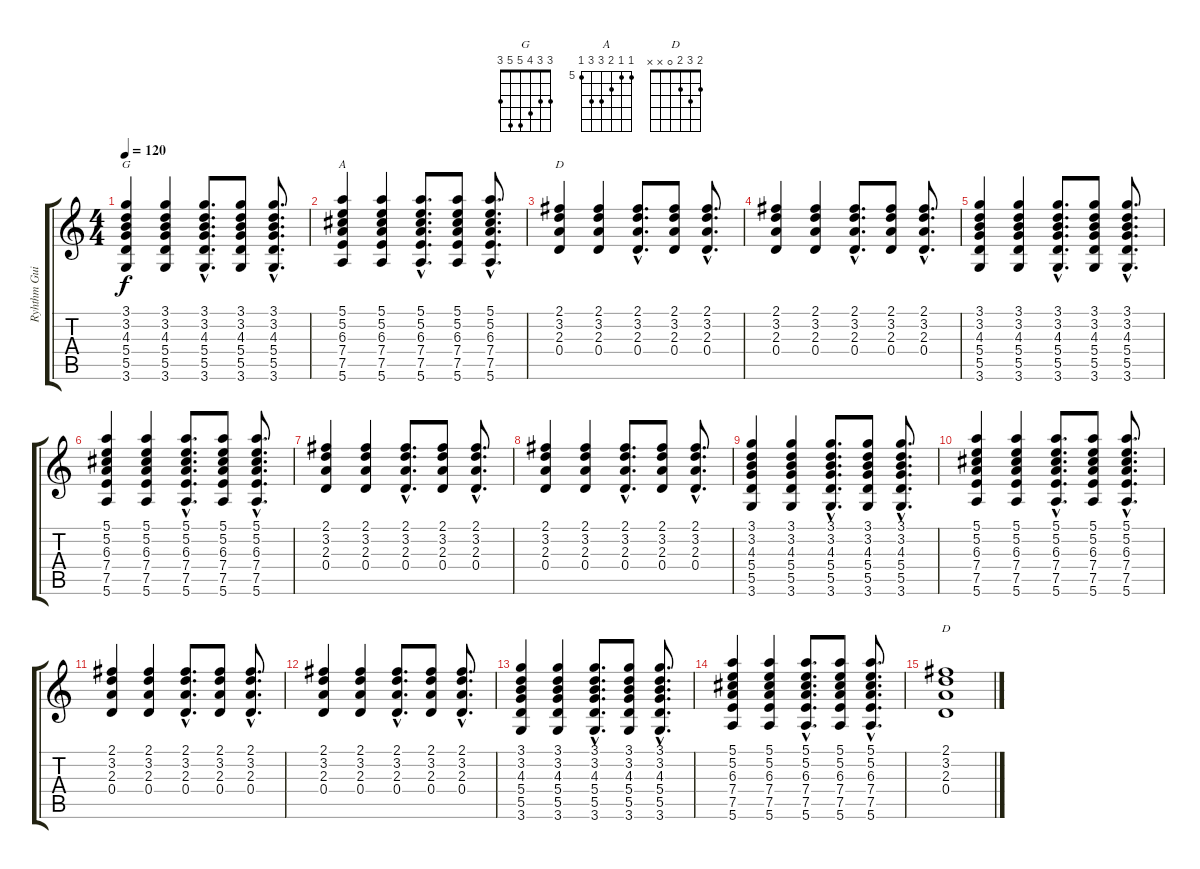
\track ("Ryhthm Guitar" "Ryhthm Gui") {instrument acousticguitarnylon}
\staff {score tabs}
\tuning (E4 B3 G3 D3 A2 E2) {hide}
\chord ("G" 3 3 4 5 5 3)
\chord ("A" 5 5 6 7 7 5) {firstfret 5}
\chord ("D" 2 3 2 x x x)
\chord ("D" 2 3 2 0 x x)
\ts (4 4)
\tempo 120
\clef g2
\ks c
(3.1 3.2 4.3 5.4 5.5 3.6).4{ch "G" dy f} (3.1 3.2 4.3 5.4 5.5 3.6).4 (3.1{hac} 3.2{hac} 4.3{hac} 5.4{hac} 5.5{hac} 3.6{hac}).8{d} (3.1 3.2 4.3 5.4 5.5 3.6).8 (3.1{hac} 3.2{hac} 4.3{hac} 5.4{hac} 5.5{hac} 3.6{hac}).8{d} |
(5.1 5.2 6.3 7.4 7.5 5.6).4{ch "A"} (5.1 5.2 6.3 7.4 7.5 5.6).4 (5.1{hac} 5.2{hac} 6.3{hac} 7.4{hac} 7.5{hac} 5.6{hac}).8{d} (5.1 5.2 6.3 7.4 7.5 5.6).8 (5.1{hac} 5.2{hac} 6.3{hac} 7.4{hac} 7.5{hac} 5.6{hac}).8{d} |
(2.1 3.2 2.3 0.4).4{ch "D"} (2.1 3.2 2.3 0.4).4 (2.1{hac} 3.2{hac} 2.3{hac} 0.4{hac}).8{d} (2.1 3.2 2.3 0.4).8 (2.1{hac} 3.2{hac} 2.3{hac} 0.4{hac}).8{d} |
(2.1 3.2 2.3 0.4).4 (2.1 3.2 2.3 0.4).4 (2.1{hac} 3.2{hac} 2.3{hac} 0.4{hac}).8{d} (2.1 3.2 2.3 0.4).8 (2.1{hac} 3.2{hac} 2.3{hac} 0.4{hac}).8{d} |
(3.1 3.2 4.3 5.4 5.5 3.6).4 (3.1 3.2 4.3 5.4 5.5 3.6).4 (3.1{hac} 3.2{hac} 4.3{hac} 5.4{hac} 5.5{hac} 3.6{hac}).8{d} (3.1 3.2 4.3 5.4 5.5 3.6).8 (3.1{hac} 3.2{hac} 4.3{hac} 5.4{hac} 5.5{hac} 3.6{hac}).8{d} |
(5.1 5.2 6.3 7.4 7.5 5.6).4 (5.1 5.2 6.3 7.4 7.5 5.6).4 (5.1{hac} 5.2{hac} 6.3{hac} 7.4{hac} 7.5{hac} 5.6{hac}).8{d} (5.1 5.2 6.3 7.4 7.5 5.6).8 (5.1{hac} 5.2{hac} 6.3{hac} 7.4{hac} 7.5{hac} 5.6{hac}).8{d} |
(2.1 3.2 2.3 0.4).4 (2.1 3.2 2.3 0.4).4 (2.1{hac} 3.2{hac} 2.3{hac} 0.4{hac}).8{d} (2.1 3.2 2.3 0.4).8 (2.1{hac} 3.2{hac} 2.3{hac} 0.4{hac}).8{d} |
(2.1 3.2 2.3 0.4).4 (2.1 3.2 2.3 0.4).4 (2.1{hac} 3.2{hac} 2.3{hac} 0.4{hac}).8{d} (2.1 3.2 2.3 0.4).8 (2.1{hac} 3.2{hac} 2.3{hac} 0.4{hac}).8{d} |
(3.1 3.2 4.3 5.4 5.5 3.6).4 (3.1 3.2 4.3 5.4 5.5 3.6).4 (3.1{hac} 3.2{hac} 4.3{hac} 5.4{hac} 5.5{hac} 3.6{hac}).8{d} (3.1 3.2 4.3 5.4 5.5 3.6).8 (3.1{hac} 3.2{hac} 4.3{hac} 5.4{hac} 5.5{hac} 3.6{hac}).8{d} |
(5.1 5.2 6.3 7.4 7.5 5.6).4 (5.1 5.2 6.3 7.4 7.5 5.6).4 (5.1{hac} 5.2{hac} 6.3{hac} 7.4{hac} 7.5{hac} 5.6{hac}).8{d} (5.1 5.2 6.3 7.4 7.5 5.6).8 (5.1{hac} 5.2{hac} 6.3{hac} 7.4{hac} 7.5{hac} 5.6{hac}).8{d} |
(2.1 3.2 2.3 0.4).4 (2.1 3.2 2.3 0.4).4 (2.1{hac} 3.2{hac} 2.3{hac} 0.4{hac}).8{d} (2.1 3.2 2.3 0.4).8 (2.1{hac} 3.2{hac} 2.3{hac} 0.4{hac}).8{d} |
(2.1 3.2 2.3 0.4).4 (2.1 3.2 2.3 0.4).4 (2.1{hac} 3.2{hac} 2.3{hac} 0.4{hac}).8{d} (2.1 3.2 2.3 0.4).8 (2.1{hac} 3.2{hac} 2.3{hac} 0.4{hac}).8{d} |
(3.1 3.2 4.3 5.4 5.5 3.6).4 (3.1 3.2 4.3 5.4 5.5 3.6).4 (3.1{hac} 3.2{hac} 4.3{hac} 5.4{hac} 5.5{hac} 3.6{hac}).8{d} (3.1 3.2 4.3 5.4 5.5 3.6).8 (3.1{hac} 3.2{hac} 4.3{hac} 5.4{hac} 5.5{hac} 3.6{hac}).8{d} |
(5.1 5.2 6.3 7.4 7.5 5.6).4 (5.1 5.2 6.3 7.4 7.5 5.6).4 (5.1{hac} 5.2{hac} 6.3{hac} 7.4{hac} 7.5{hac} 5.6{hac}).8{d} (5.1 5.2 6.3 7.4 7.5 5.6).8 (5.1{hac} 5.2{hac} 6.3{hac} 7.4{hac} 7.5{hac} 5.6{hac}).8{d} |
(2.1 3.2 2.3 0.4).1{ch "D"}
